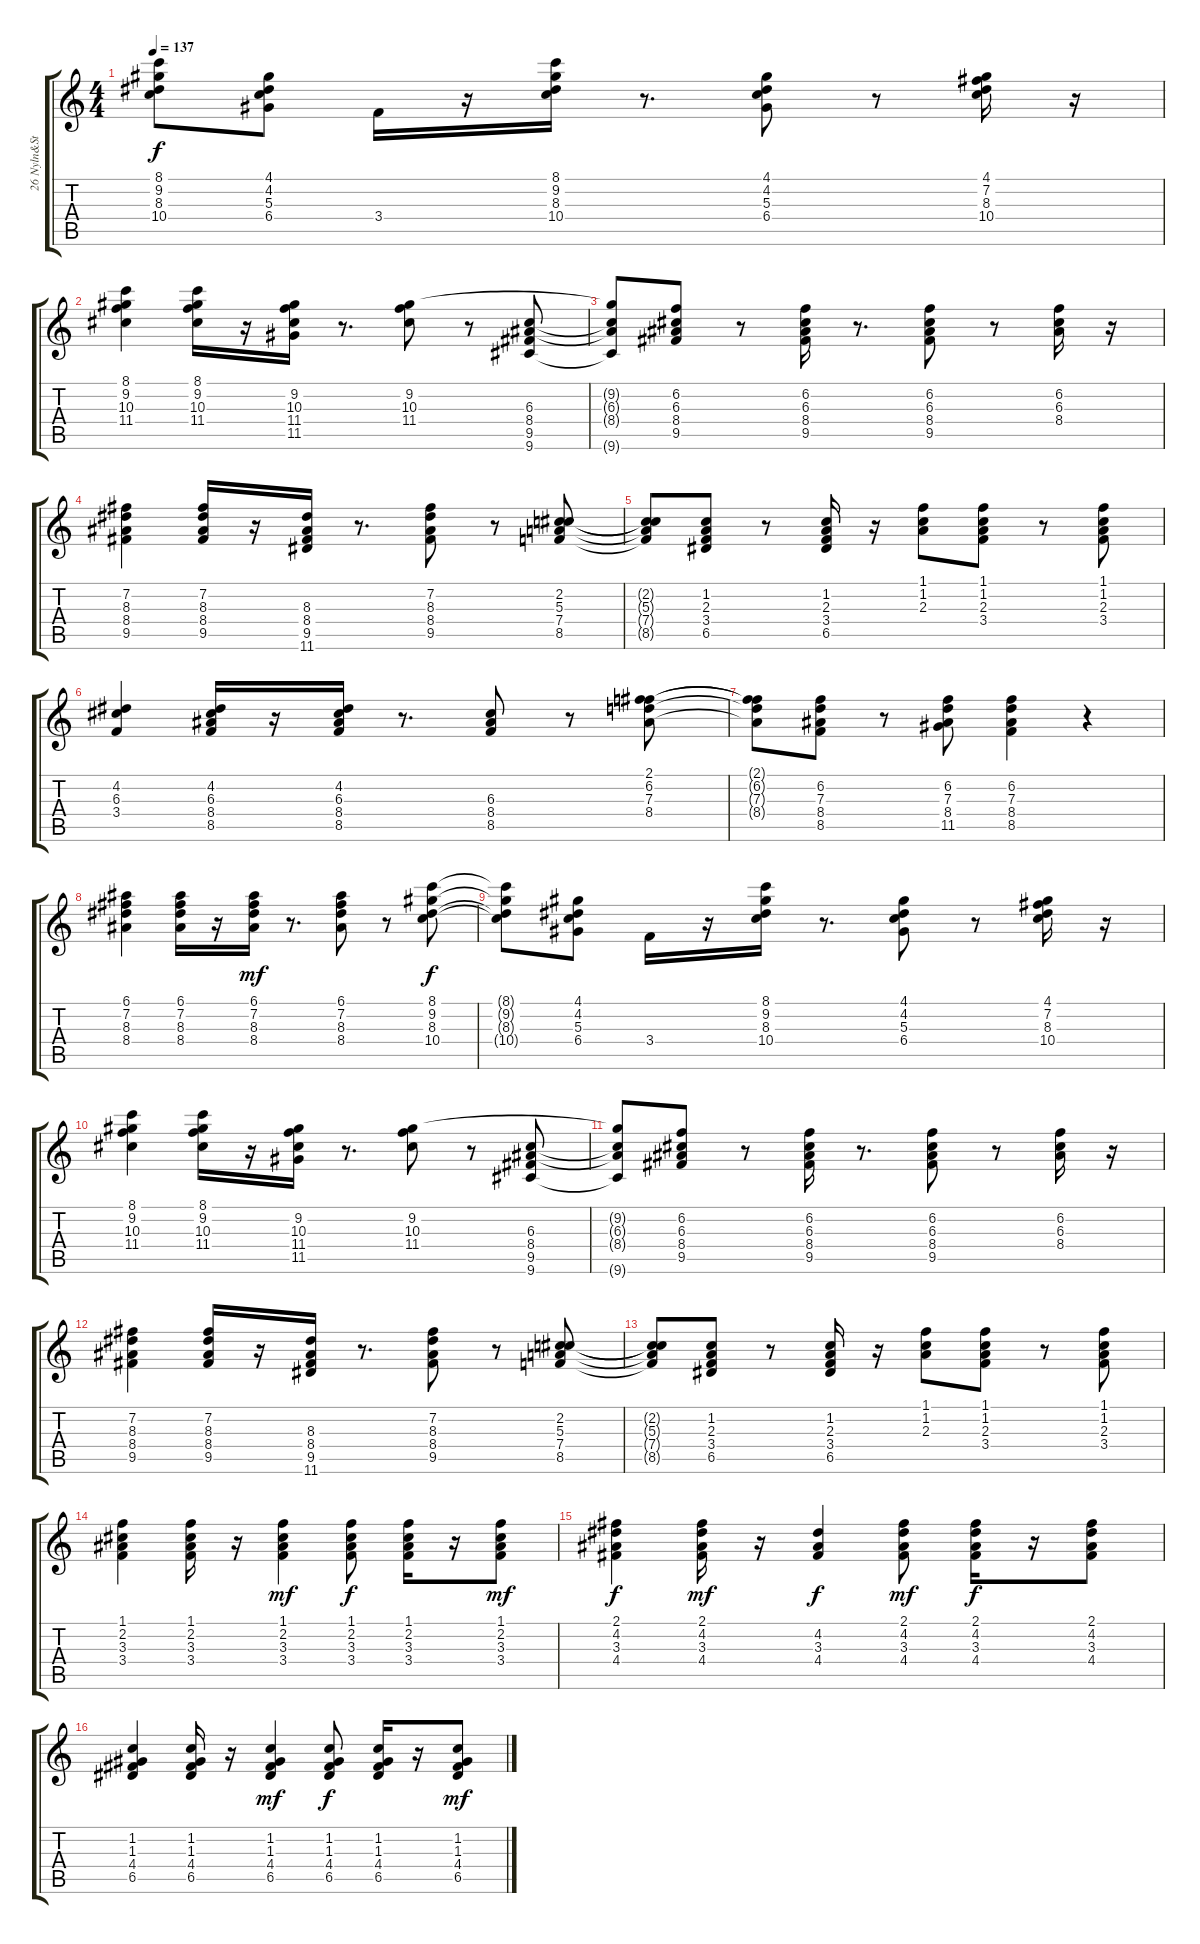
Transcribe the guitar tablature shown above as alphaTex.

\track ("26 Nyln&Stl" "26 Nyln&St") {instrument acousticguitarsteel}
\staff {score tabs}
\tuning (E4 B3 G3 D3 A2 E2) {hide}
\ts (4 4)
\tempo 137
\clef g2
\ks c
(8.1{t} 9.2{t} 8.3{t} 10.4{t}).8{dy f} (4.1 4.2 5.3 6.4).8 3.4.16 r.16 (8.1 9.2 8.3 10.4).16 r.8{d} (4.1 4.2 5.3 6.4).8 r.8 (4.1 7.2 8.3 10.4).16 r.16 |
(8.1 9.2 10.3 11.4).4 (8.1 9.2 10.3 11.4).16 r.16 (9.2 10.3 11.4 11.5).16 r.8{d} (9.2 10.3 11.4).8 r.8 (6.3 8.4 9.5 9.6).8 |
(9.2{t} 6.3{t} 8.4{t} 9.6{t}).8 (6.2 6.3 8.4 9.5).8 r.8 (6.2 6.3 8.4 9.5).16 r.8{d} (6.2 6.3 8.4 9.5).8 r.8 (6.2 6.3 8.4).16 r.16 |
(7.2 8.3 8.4 9.5).4 (7.2 8.3 8.4 9.5).16 r.16 (8.3 8.4 9.5 11.6).16 r.8{d} (7.2 8.3 8.4 9.5).8 r.8 (2.2 5.3 7.4 8.5).8 |
(2.2{t} 5.3{t} 7.4{t} 8.5{t}).8 (1.2 2.3 3.4 6.5).8 r.8 (1.2 2.3 3.4 6.5).16 r.16 (1.1 1.2 2.3).8 (1.1 1.2 2.3 3.4).8 r.8 (1.1 1.2 2.3 3.4).8 |
(4.2 6.3 3.4).4 (4.2 6.3 8.4 8.5).16 r.16 (4.2 6.3 8.4 8.5).16 r.8{d} (6.3 8.4 8.5).8 r.8 (2.1 6.2 7.3 8.4).8 |
(2.1{t} 6.2{t} 7.3{t} 8.4{t}).8 (6.2 7.3 8.4 8.5).8 r.8 (6.2 7.3 8.4 11.5).8 (6.2 7.3 8.4 8.5).4 r.4 |
(6.1 7.2 8.3 8.4).4 (6.1 7.2 8.3 8.4).16 r.16 (6.1 7.2 8.3 8.4).16{dy mf} r.8{d} (6.1 7.2 8.3 8.4).8 r.8 (8.1 9.2 8.3 10.4).8{dy f} |
(8.1{t} 9.2{t} 8.3{t} 10.4{t}).8 (4.1 4.2 5.3 6.4).8 3.4.16 r.16 (8.1 9.2 8.3 10.4).16 r.8{d} (4.1 4.2 5.3 6.4).8 r.8 (4.1 7.2 8.3 10.4).16 r.16 |
(8.1 9.2 10.3 11.4).4 (8.1 9.2 10.3 11.4).16 r.16 (9.2 10.3 11.4 11.5).16 r.8{d} (9.2 10.3 11.4).8 r.8 (6.3 8.4 9.5 9.6).8 |
(9.2{t} 6.3{t} 8.4{t} 9.6{t}).8 (6.2 6.3 8.4 9.5).8 r.8 (6.2 6.3 8.4 9.5).16 r.8{d} (6.2 6.3 8.4 9.5).8 r.8 (6.2 6.3 8.4).16 r.16 |
(7.2 8.3 8.4 9.5).4 (7.2 8.3 8.4 9.5).16 r.16 (8.3 8.4 9.5 11.6).16 r.8{d} (7.2 8.3 8.4 9.5).8 r.8 (2.2 5.3 7.4 8.5).8 |
(2.2{t} 5.3{t} 7.4{t} 8.5{t}).8 (1.2 2.3 3.4 6.5).8 r.8 (1.2 2.3 3.4 6.5).16 r.16 (1.1 1.2 2.3).8 (1.1 1.2 2.3 3.4).8 r.8 (1.1 1.2 2.3 3.4).8 |
(1.1 2.2 3.3 3.4).4 (1.1 2.2 3.3 3.4).16 r.16 (1.1 2.2 3.3 3.4).4{dy mf} (1.1 2.2 3.3 3.4).8{dy f} (1.1 2.2 3.3 3.4).16 r.16 (1.1 2.2 3.3 3.4).8{dy mf} |
(2.1 4.2 3.3 4.4).4{dy f} (2.1 4.2 3.3 4.4).16{dy mf} r.16 (4.2 3.3 4.4).4{dy f} (2.1 4.2 3.3 4.4).8{dy mf} (2.1 4.2 3.3 4.4).16{dy f} r.16 (2.1 4.2 3.3 4.4).8 |
(1.2 1.3 4.4 6.5).4 (1.2 1.3 4.4 6.5).16 r.16 (1.2 1.3 4.4 6.5).4{dy mf} (1.2 1.3 4.4 6.5).8{dy f} (1.2 1.3 4.4 6.5).16 r.16 (1.2 1.3 4.4 6.5).8{dy mf}
